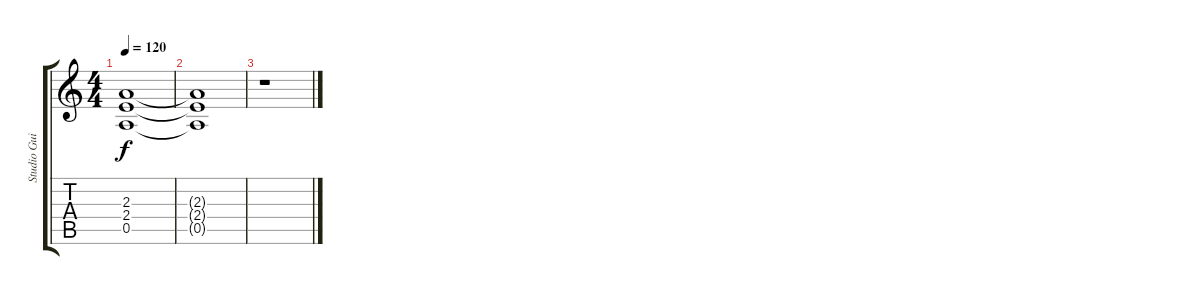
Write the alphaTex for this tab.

\track ("Studio Guitar II (Oscar)" "Studio Gui") {instrument electricguitarclean}
\staff {score tabs}
\tuning (E4 B3 G3 D3 A2 E2) {hide}
\ts (4 4)
\tempo 120
\clef g2
\ks c
(2.3{t} 2.4{t} 0.5{t}).1{dy f volume 0} |
(2.3{t} 2.4{t} 0.5{t}).1 |
r.1
